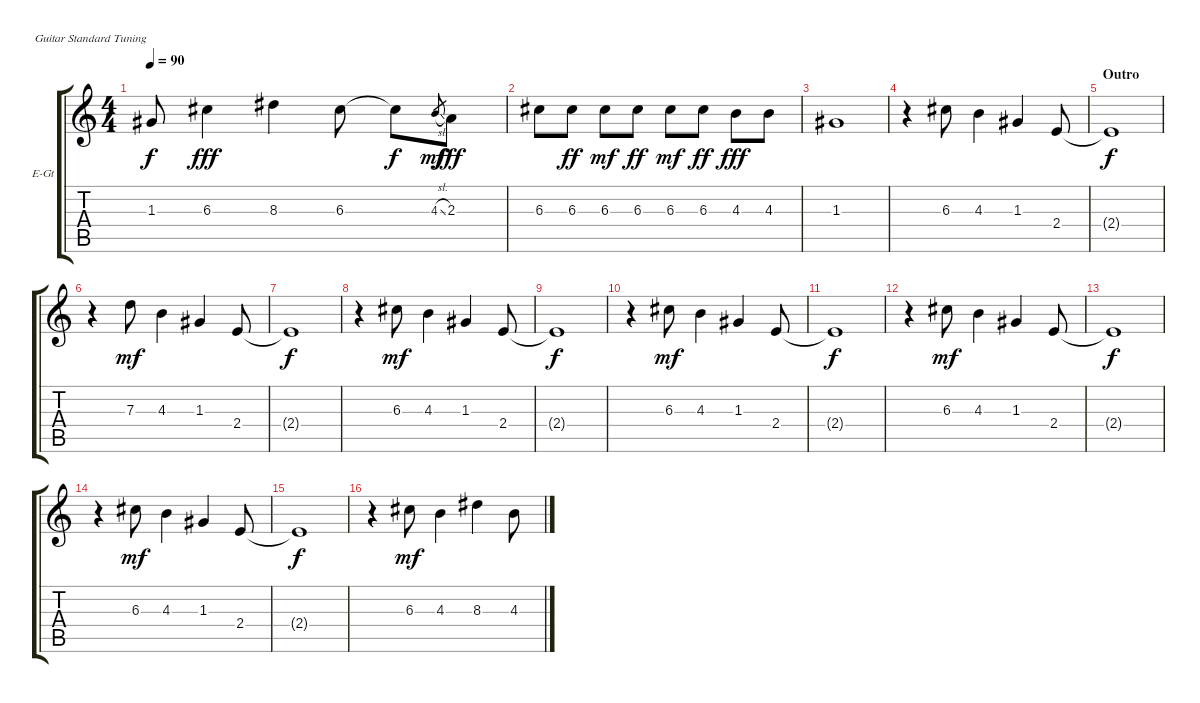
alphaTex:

\bracketExtendMode groupsimilarinstruments
\firstSystemTrackNameOrientation horizontal
\otherSystemsTrackNameOrientation horizontal
\track ("Vocals (Costello)" "E-Gt") {instrument electricguitarjazz}
\staff {score tabs}
\tuning (E4 B3 G3 D3 A2 E2)
\ts (4 4)
\tempo 90
\clef g2
\ks c
1.3{t}.8{dy f} 6.3.4{dy fff} 8.3.4 6.3.8 6.3{t}.8{dy f} 4.3{sl}.8{gr dy mf} 2.3.8{dy fff} |
6.3.8 6.3.8{dy ff} 6.3.8{dy mf} 6.3.8{dy ff} 6.3.8{dy mf} 6.3.8{dy ff} 4.3.8{dy fff} 4.3.8 |
1.3.1 |
r.4 6.3.8 4.3.4 1.3.4 2.4.8 |
\section ("" "Outro")
2.4{t}.1{dy f} |
r.4 7.3.8{dy mf} 4.3.4 1.3.4 2.4.8 |
2.4{t}.1{dy f} |
r.4 6.3.8{dy mf} 4.3.4 1.3.4 2.4.8 |
2.4{t}.1{dy f} |
r.4 6.3.8{dy mf} 4.3.4 1.3.4 2.4.8 |
2.4{t}.1{dy f} |
r.4 6.3.8{dy mf} 4.3.4 1.3.4 2.4.8 |
2.4{t}.1{dy f} |
r.4 6.3.8{dy mf} 4.3.4 1.3.4 2.4.8 |
2.4{t}.1{dy f} |
r.4 6.3.8{dy mf} 4.3.4 8.3.4 4.3.8
